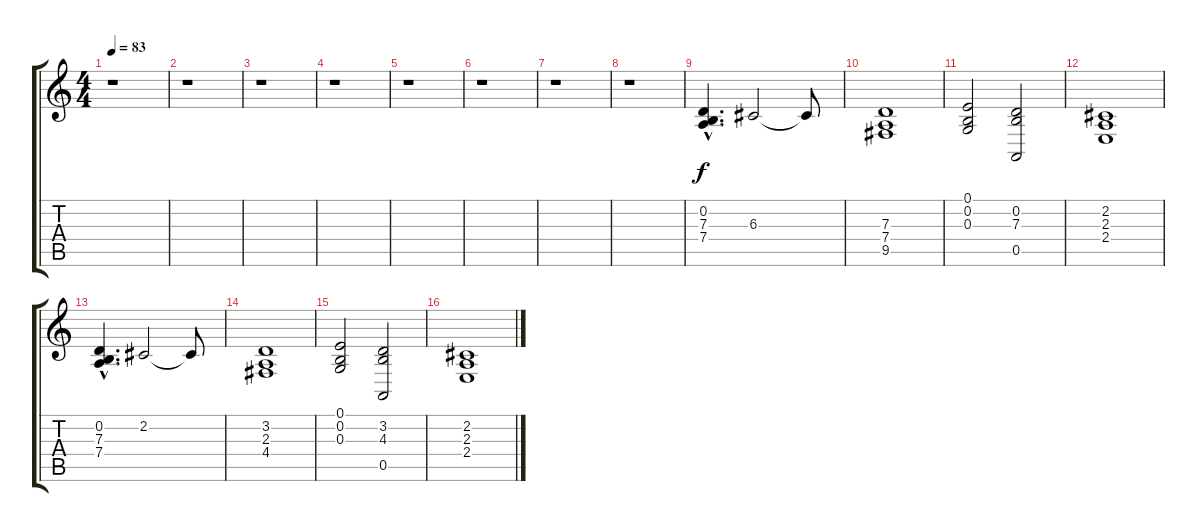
\track "" {instrument pad2warm}
\staff {score tabs}
\tuning (E4 B3 G3 D3 A2 E2) {hide}
\ts (4 4)
\tempo 83
\clef g2
\ks c
r.1{dy f instrument pad2warm} |
r.1 |
r.1 |
r.1 |
r.1 |
r.1 |
r.1 |
r.1 |
(0.2{hac} 7.3 7.4).4{d} 6.3.2 6.3{t}.8 |
(7.3 7.4 9.5).1 |
(0.1 0.2 0.3).2 (0.2 7.3 0.5).2 |
(2.2 2.3 2.4).1 |
(0.2{hac} 7.3 7.4).4{d} 2.2.2 2.2{t}.8 |
(3.2 2.3 4.4).1 |
(0.1 0.2 0.3).2 (3.2 4.3 0.5).2 |
(2.2 2.3 2.4).1
